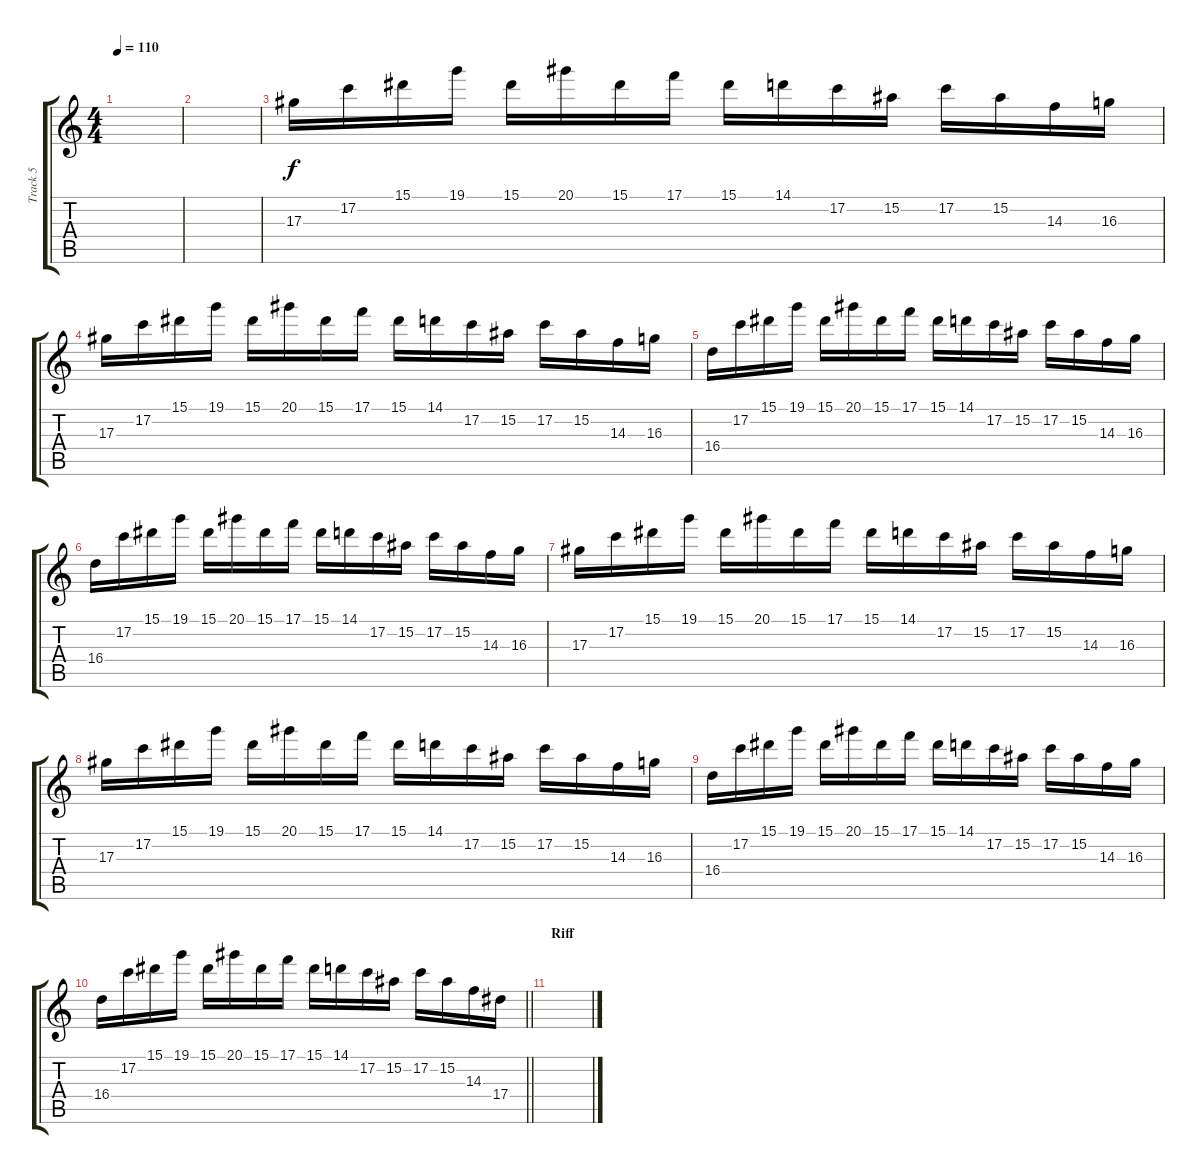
\track ("Track 5" "Track 5") {instrument distortionguitar}
\staff {score tabs}
\tuning (C4 G3 Eb3 Bb2 F2 C2) {hide}
\ts (4 4)
\tempo 110
\clef g2
\ks c
|
|
17.3.16 17.2.16 15.1.16 19.1.16 15.1.16 20.1.16 15.1.16 17.1.16 15.1.16 14.1.16 17.2.16 15.2.16 17.2.16 15.2.16 14.3.16 16.3.16 |
17.3.16 17.2.16 15.1.16 19.1.16 15.1.16 20.1.16 15.1.16 17.1.16 15.1.16 14.1.16 17.2.16 15.2.16 17.2.16 15.2.16 14.3.16 16.3.16 |
16.4.16 17.2.16 15.1.16 19.1.16 15.1.16 20.1.16 15.1.16 17.1.16 15.1.16 14.1.16 17.2.16 15.2.16 17.2.16 15.2.16 14.3.16 16.3.16 |
16.4.16 17.2.16 15.1.16 19.1.16 15.1.16 20.1.16 15.1.16 17.1.16 15.1.16 14.1.16 17.2.16 15.2.16 17.2.16 15.2.16 14.3.16 16.3.16 |
17.3.16 17.2.16 15.1.16 19.1.16 15.1.16 20.1.16 15.1.16 17.1.16 15.1.16 14.1.16 17.2.16 15.2.16 17.2.16 15.2.16 14.3.16 16.3.16 |
17.3.16 17.2.16 15.1.16 19.1.16 15.1.16 20.1.16 15.1.16 17.1.16 15.1.16 14.1.16 17.2.16 15.2.16 17.2.16 15.2.16 14.3.16 16.3.16 |
16.4.16 17.2.16 15.1.16 19.1.16 15.1.16 20.1.16 15.1.16 17.1.16 15.1.16 14.1.16 17.2.16 15.2.16 17.2.16 15.2.16 14.3.16 16.3.16 |
\barLineRight lightlight
16.4.16 17.2.16 15.1.16 19.1.16 15.1.16 20.1.16 15.1.16 17.1.16 15.1.16 14.1.16 17.2.16 15.2.16 17.2.16 15.2.16 14.3.16 17.4.16 |
\section ("" "Riff")
